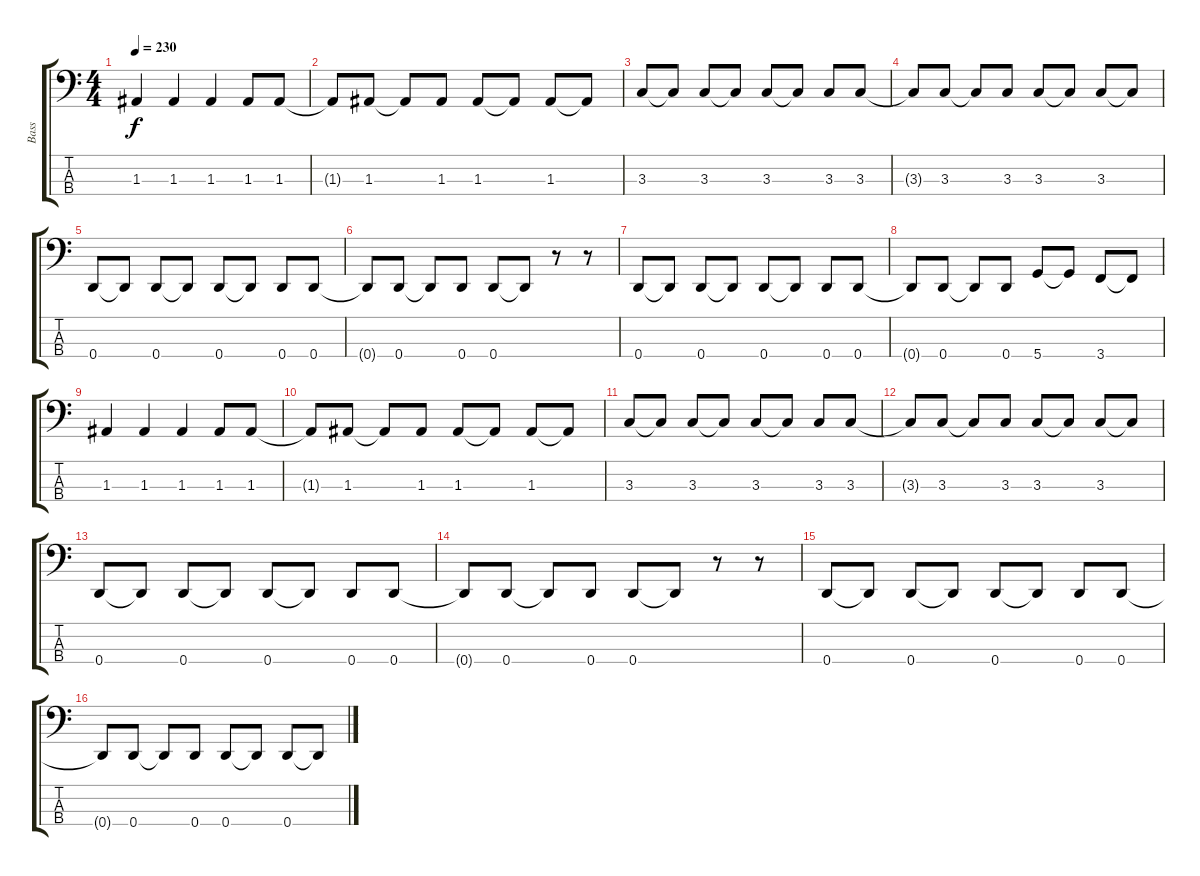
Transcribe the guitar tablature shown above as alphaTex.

\track ("Bass" "Bass") {instrument electricbassfinger}
\staff {score tabs}
\tuning (G2 D2 A1 D1) {hide}
\ts (4 4)
\tempo 230
\clef f4
\ks c
1.3.4{dy f} 1.3.4 1.3.4 1.3.8 1.3.8 |
1.3{t}.8 1.3.8 1.3{t}.8 1.3.8 1.3.8 1.3{t}.8 1.3.8 1.3{t}.8 |
3.3.8 3.3{t}.8 3.3.8 3.3{t}.8 3.3.8 3.3{t}.8 3.3.8 3.3.8 |
3.3{t}.8 3.3.8 3.3{t}.8 3.3.8 3.3.8 3.3{t}.8 3.3.8 3.3{t}.8 |
0.4.8 0.4{t}.8 0.4.8 0.4{t}.8 0.4.8 0.4{t}.8 0.4.8 0.4.8 |
0.4{t}.8 0.4.8 0.4{t}.8 0.4.8 0.4.8 0.4{t}.8 r.8 r.8 |
0.4.8 0.4{t}.8 0.4.8 0.4{t}.8 0.4.8 0.4{t}.8 0.4.8 0.4.8 |
0.4{t}.8 0.4.8 0.4{t}.8 0.4.8 5.4.8 5.4{t}.8 3.4.8 3.4{t}.8 |
1.3.4 1.3.4 1.3.4 1.3.8 1.3.8 |
1.3{t}.8 1.3.8 1.3{t}.8 1.3.8 1.3.8 1.3{t}.8 1.3.8 1.3{t}.8 |
3.3.8 3.3{t}.8 3.3.8 3.3{t}.8 3.3.8 3.3{t}.8 3.3.8 3.3.8 |
3.3{t}.8 3.3.8 3.3{t}.8 3.3.8 3.3.8 3.3{t}.8 3.3.8 3.3{t}.8 |
0.4.8 0.4{t}.8 0.4.8 0.4{t}.8 0.4.8 0.4{t}.8 0.4.8 0.4.8 |
0.4{t}.8 0.4.8 0.4{t}.8 0.4.8 0.4.8 0.4{t}.8 r.8 r.8 |
0.4.8 0.4{t}.8 0.4.8 0.4{t}.8 0.4.8 0.4{t}.8 0.4.8 0.4.8 |
0.4{t}.8 0.4.8 0.4{t}.8 0.4.8 0.4.8 0.4{t}.8 0.4.8 0.4{t}.8
